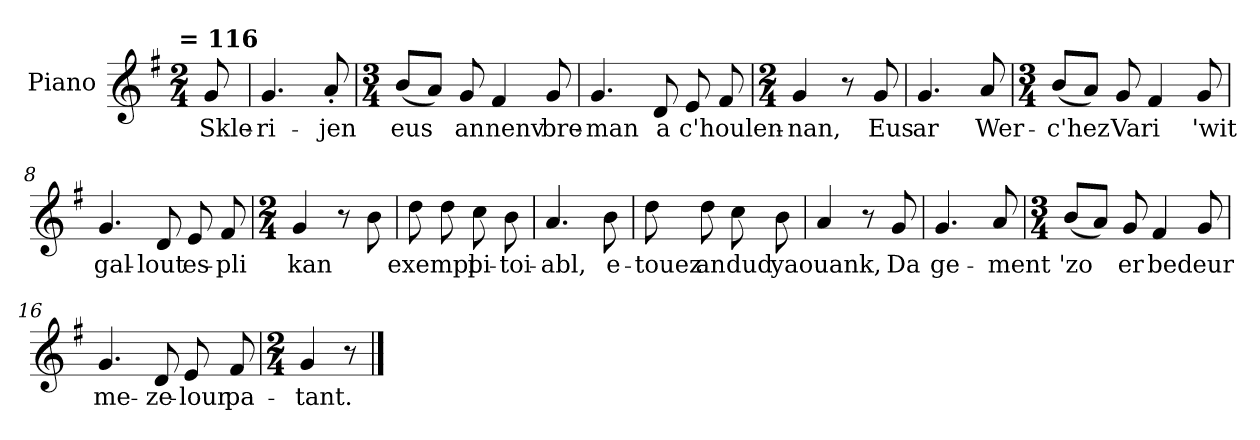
**kern	**text
*part1	*part1
*staff1	*staff1
*I"Piano	*
*I'Pno	*
*clefG2	*
*k[f#]	*
!!LO:TX:omd:t= = 116
*M2/4	*
*MM116	*
=1	=1
8g/	Skle-
=2	=2
4.g/	-ri-
8a'/	-jen
=3	=3
*M3/4	*
(<8b/L	eus
8a/J)	.
8g/	an
4f#/	nenv
8g/	bre-
=4	=4
4.g/	-man
8d/	a
8e/	c'houlen­-
8f#/	.
=5	=5
*M2/4	*
4g/	-nan,
8r	.
8g/	Eus
=6	=6
4.g/	ar
8a/	Wer-
=7	=7
*M3/4	*
(<8b/L	-c'hez
8a/J)	.
8g/	Vari
4f#/	.
8g/	'wit
=8	=8
4.g/	gal-
8d/	-lout
8e/	es-
8f#/	-pli
=9	=9
*M2/4	*
4g/	kan
8r	.
8b\	.
=10	=10
8dd\	exempl
8dd\	.
8cc\	pi-
8b\	-toi-
=11	=11
4.a/	-abl,
8b\	e-
=12	=12
8dd\	-touez
8dd\	an
8cc\	dud
8b\	yaouank,
=13	=13
4a/	.
8r	.
8g/	Da
=14	=14
4.g/	ge-
8a/	-ment
=15	=15
*M3/4	*
(<8b/L	'zo
8a/J)	.
8g/	er
4f#/	bed
8g/	eur
=16	=16
4.g/	me-
8d/	-ze-
8e/	-lour
8f#/	pa-
=17	=17
*M2/4	*
4g/	-tant.
8r	.
==	==
*-	*-
